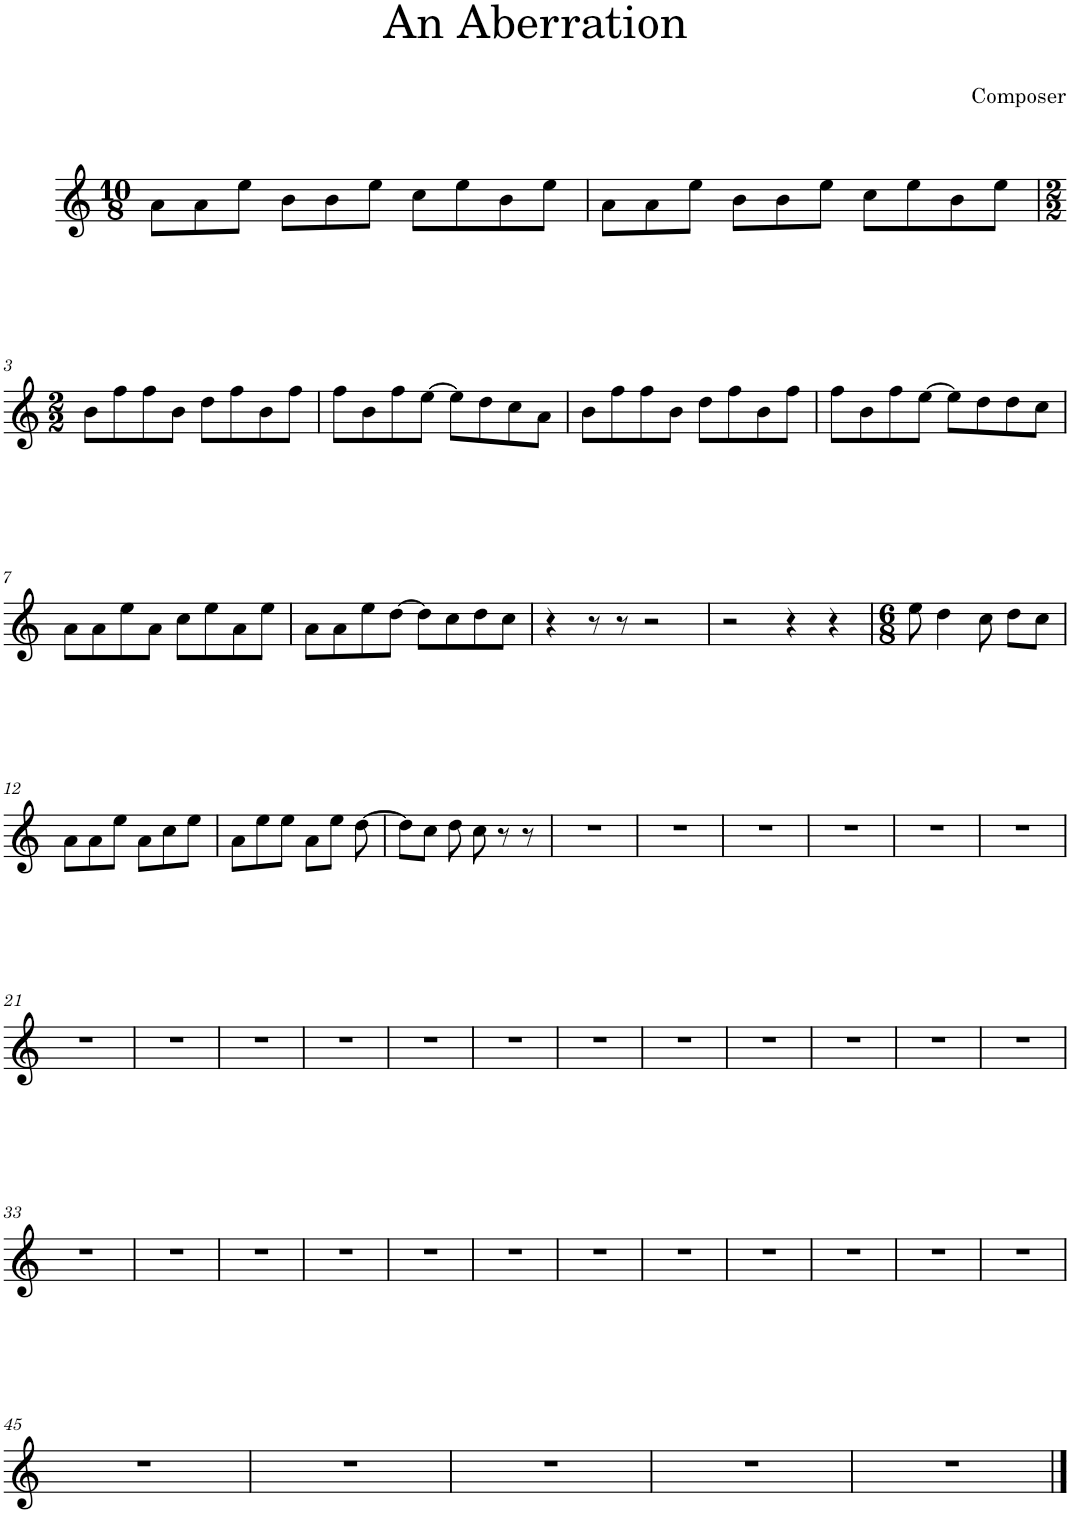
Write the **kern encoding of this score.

**kern
*part1
*staff1
*I"Piano
*I'Pno.
*clefG2
*k[]
*M10/8
=1
8a\L
8a\
8ee\J
8b\L
8b\
8ee\J
8cc\L
8ee\
8b\
8ee\J
=2
8a\L
8a\
8ee\J
8b\L
8b\
8ee\J
8cc\L
8ee\
8b\
8ee\J
!!LO:LB:g=z
=3
*M2/2
8b\L
8ff\
8ff\
8b\J
8dd\L
8ff\
8b\
8ff\J
=4
8ff\L
8b\
8ff\
[8ee\J
8ee\L]
8dd\
8cc\
8a\J
=5
8b\L
8ff\
8ff\
8b\J
8dd\L
8ff\
8b\
8ff\J
=6
8ff\L
8b\
8ff\
[8ee\J
8ee\L]
8dd\
8dd\
8cc\J
!!LO:LB:g=z
=7
8a\L
8a\
8ee\
8a\J
8cc\L
8ee\
8a\
8ee\J
=8
8a\L
8a\
8ee\
[8dd\J
8dd\L]
8cc\
8dd\
8cc\J
=9
4r
8r
8r
2r
=10
2r
4r
4r
=11
*M6/8
8ee\
4dd\
8cc\
8dd\L
8cc\J
!!LO:LB:g=z
=12
8a\L
8a\
8ee\J
8a\L
8cc\
8ee\J
=13
8a\L
8ee\
8ee\J
8a\L
8ee\J
[8dd\
=14
8dd\L]
8cc\J
8dd\
8cc\
8r
8r
=15
2.r
=16
2.r
=17
2.r
=18
2.r
=19
2.r
=20
2.r
!!LO:LB:g=z
=21
2.r
=22
2.r
=23
2.r
=24
2.r
=25
2.r
=26
2.r
=27
2.r
=28
2.r
=29
2.r
=30
2.r
=31
2.r
=32
2.r
!!LO:LB:g=z
=33
2.r
=34
2.r
=35
2.r
=36
2.r
=37
2.r
=38
2.r
=39
2.r
=40
2.r
=41
2.r
=42
2.r
=43
2.r
=44
2.r
!!LO:LB:g=z
=45
2.r
=46
2.r
=47
2.r
=48
2.r
=49
2.r
==
*-
